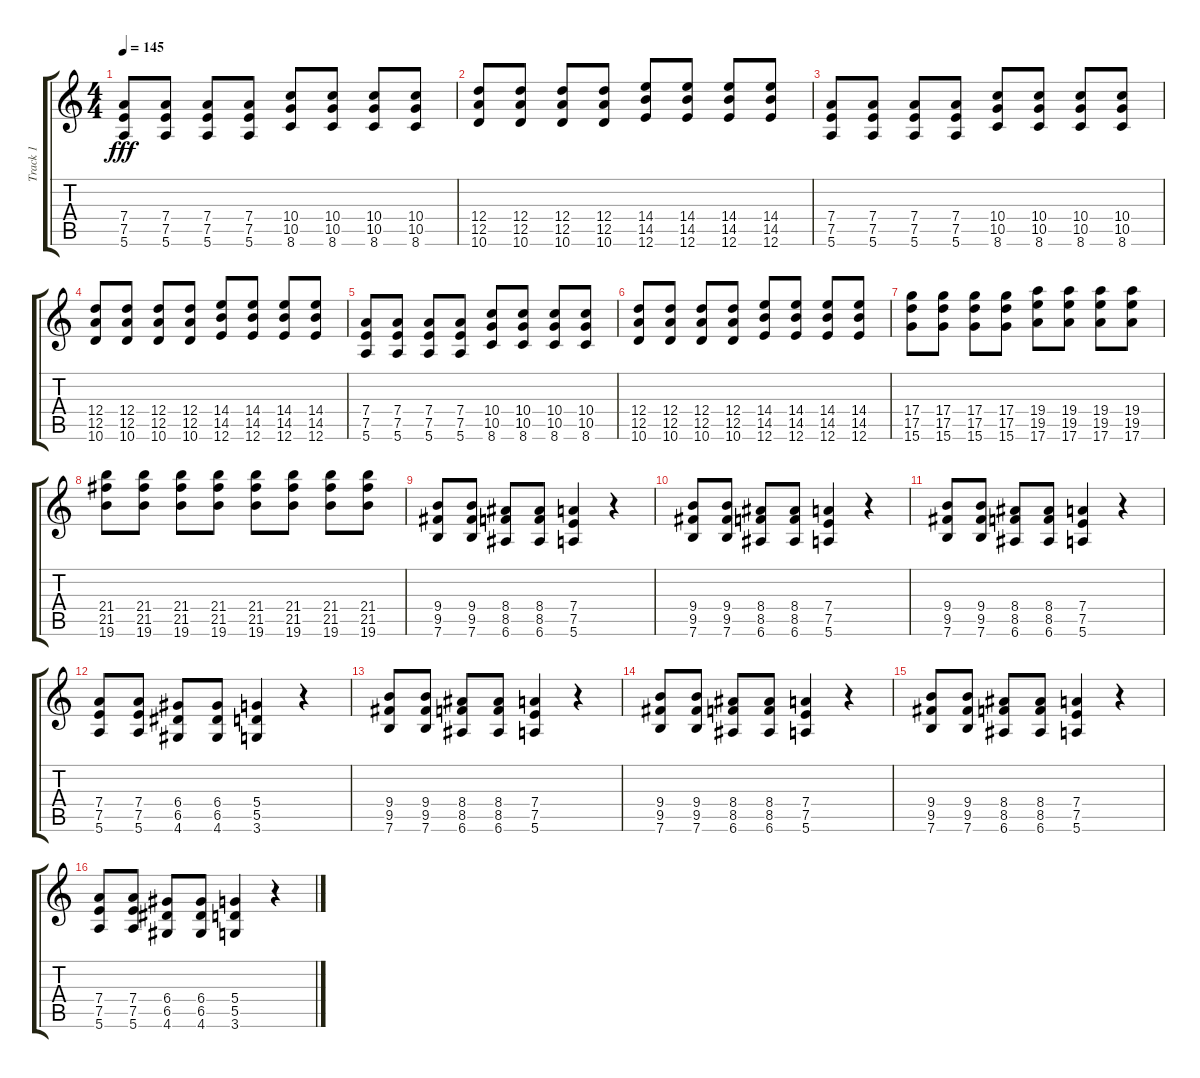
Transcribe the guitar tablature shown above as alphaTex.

\track ("Track 1" "Track 1") {instrument distortionguitar}
\staff {score tabs}
\tuning (E4 B3 G3 D3 A2 E2) {hide}
\ts (4 4)
\tempo 145
\clef g2
\ks c
(7.4 7.5 5.6).8{dy fff} (7.4 7.5 5.6).8 (7.4 7.5 5.6).8 (7.4 7.5 5.6).8 (10.4 10.5 8.6).8 (10.4 10.5 8.6).8 (10.4 10.5 8.6).8 (10.4 10.5 8.6).8 |
(12.4 12.5 10.6).8 (12.4 12.5 10.6).8 (12.4 12.5 10.6).8 (12.4 12.5 10.6).8 (14.4 14.5 12.6).8 (14.4 14.5 12.6).8 (14.4 14.5 12.6).8 (14.4 14.5 12.6).8 |
(7.4 7.5 5.6).8 (7.4 7.5 5.6).8 (7.4 7.5 5.6).8 (7.4 7.5 5.6).8 (10.4 10.5 8.6).8 (10.4 10.5 8.6).8 (10.4 10.5 8.6).8 (10.4 10.5 8.6).8 |
(12.4 12.5 10.6).8 (12.4 12.5 10.6).8 (12.4 12.5 10.6).8 (12.4 12.5 10.6).8 (14.4 14.5 12.6).8 (14.4 14.5 12.6).8 (14.4 14.5 12.6).8 (14.4 14.5 12.6).8 |
(7.4 7.5 5.6).8 (7.4 7.5 5.6).8 (7.4 7.5 5.6).8 (7.4 7.5 5.6).8 (10.4 10.5 8.6).8 (10.4 10.5 8.6).8 (10.4 10.5 8.6).8 (10.4 10.5 8.6).8 |
(12.4 12.5 10.6).8 (12.4 12.5 10.6).8 (12.4 12.5 10.6).8 (12.4 12.5 10.6).8 (14.4 14.5 12.6).8 (14.4 14.5 12.6).8 (14.4 14.5 12.6).8 (14.4 14.5 12.6).8 |
(17.4 17.5 15.6).8 (17.4 17.5 15.6).8 (17.4 17.5 15.6).8 (17.4 17.5 15.6).8 (19.4 19.5 17.6).8 (19.4 19.5 17.6).8 (19.4 19.5 17.6).8 (19.4 19.5 17.6).8 |
(21.4 21.5 19.6).8 (21.4 21.5 19.6).8 (21.4 21.5 19.6).8 (21.4 21.5 19.6).8 (21.4 21.5 19.6).8 (21.4 21.5 19.6).8 (21.4 21.5 19.6).8 (21.4 21.5 19.6).8 |
(9.4 9.5 7.6).8 (9.4 9.5 7.6).8 (8.4 8.5 6.6).8 (8.4 8.5 6.6).8 (7.4 7.5 5.6).4 r.4 |
(9.4 9.5 7.6).8 (9.4 9.5 7.6).8 (8.4 8.5 6.6).8 (8.4 8.5 6.6).8 (7.4 7.5 5.6).4 r.4 |
(9.4 9.5 7.6).8 (9.4 9.5 7.6).8 (8.4 8.5 6.6).8 (8.4 8.5 6.6).8 (7.4 7.5 5.6).4 r.4 |
(7.4 7.5 5.6).8 (7.4 7.5 5.6).8 (6.4 6.5 4.6).8 (6.4 6.5 4.6).8 (5.4 5.5 3.6).4 r.4 |
(9.4 9.5 7.6).8 (9.4 9.5 7.6).8 (8.4 8.5 6.6).8 (8.4 8.5 6.6).8 (7.4 7.5 5.6).4 r.4 |
(9.4 9.5 7.6).8 (9.4 9.5 7.6).8 (8.4 8.5 6.6).8 (8.4 8.5 6.6).8 (7.4 7.5 5.6).4 r.4 |
(9.4 9.5 7.6).8 (9.4 9.5 7.6).8 (8.4 8.5 6.6).8 (8.4 8.5 6.6).8 (7.4 7.5 5.6).4 r.4 |
(7.4 7.5 5.6).8 (7.4 7.5 5.6).8 (6.4 6.5 4.6).8 (6.4 6.5 4.6).8 (5.4 5.5 3.6).4 r.4
